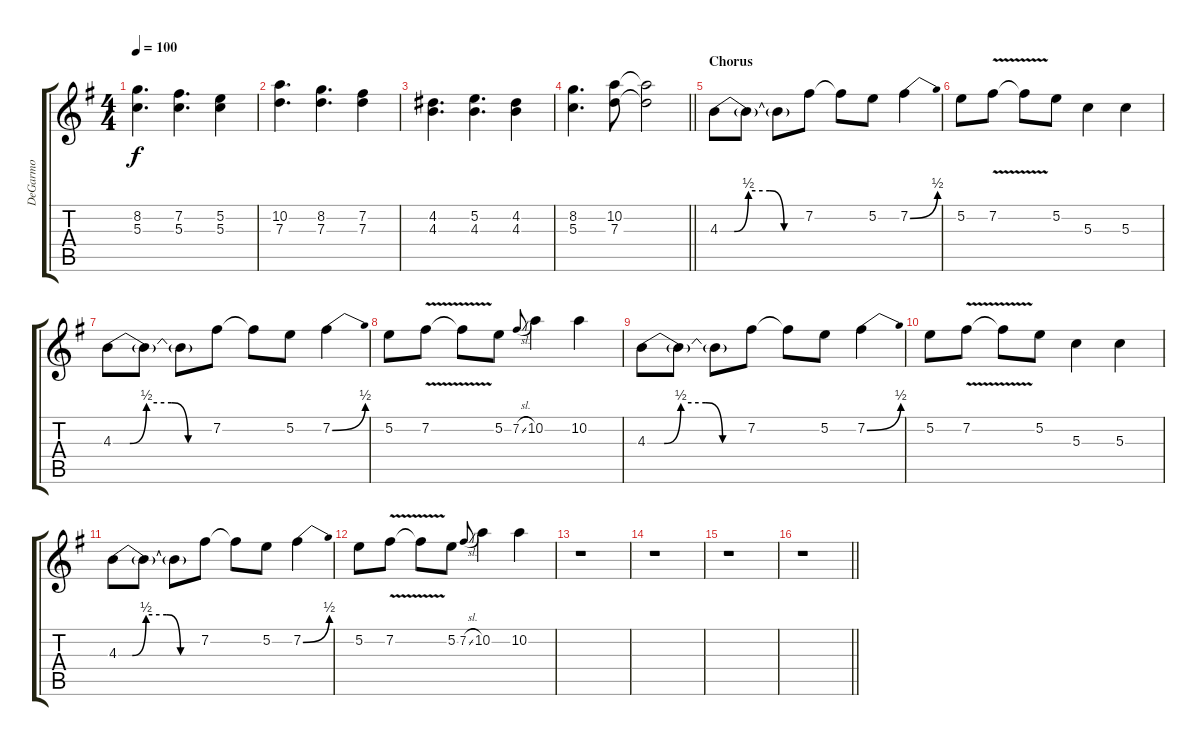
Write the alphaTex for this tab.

\track ("DeGarmo" "DeGarmo") {instrument overdrivenguitar}
\staff {score tabs}
\tuning (E4 B3 G3 D3 A2 E2) {hide}
\ts (4 4)
\tempo 100
\clef g2
\ks g
(8.2 5.3).4{d dy f} (7.2 5.3).4{d} (5.2 5.3).4 |
(10.2 7.3).4{d} (8.2 7.3).4{d} (7.2 7.3).4 |
(4.2 4.3).4{d} (5.2 4.3).4{d} (4.2 4.3).4 |
\barLineRight lightlight
(8.2 5.3).4{d} (10.2 7.3).8 (10.2{t} 7.3{t}).2 |
\section ("" "Chorus")
4.3{be (custom 0 0 10 0 20 2 35 2 45 0 60 0)}.8 4.3{t}.8 4.3{t}.8 7.2.8 7.2{t}.8 5.2.8 7.2{be (bend 0 0 60 2)}.4 |
5.2.8 7.2{v}.8 7.2{t}.8 5.2.8 5.3.4 5.3.4 |
4.3{be (custom 0 0 10 0 20 2 35 2 45 0 60 0)}.8 4.3{t}.8 4.3{t}.8 7.2.8 7.2{t}.8 5.2.8 7.2{be (bend 0 0 60 2)}.4 |
5.2.8 7.2{v}.8 7.2{t}.8 5.2.8 7.2{sl}.8{gr onbeat} 10.2.4 10.2.4 |
4.3{be (custom 0 0 10 0 20 2 35 2 45 0 60 0)}.8 4.3{t}.8 4.3{t}.8 7.2.8 7.2{t}.8 5.2.8 7.2{be (bend 0 0 60 2)}.4 |
5.2.8 7.2{v}.8 7.2{t}.8 5.2.8 5.3.4 5.3.4 |
4.3{be (custom 0 0 10 0 20 2 35 2 45 0 60 0)}.8 4.3{t}.8 4.3{t}.8 7.2.8 7.2{t}.8 5.2.8 7.2{be (bend 0 0 60 2)}.4 |
5.2.8 7.2{v}.8 7.2{t}.8 5.2.8 7.2{sl}.8{gr onbeat} 10.2.4 10.2.4 |
r.1 |
r.1 |
r.1 |
\barLineRight lightlight
r.1
